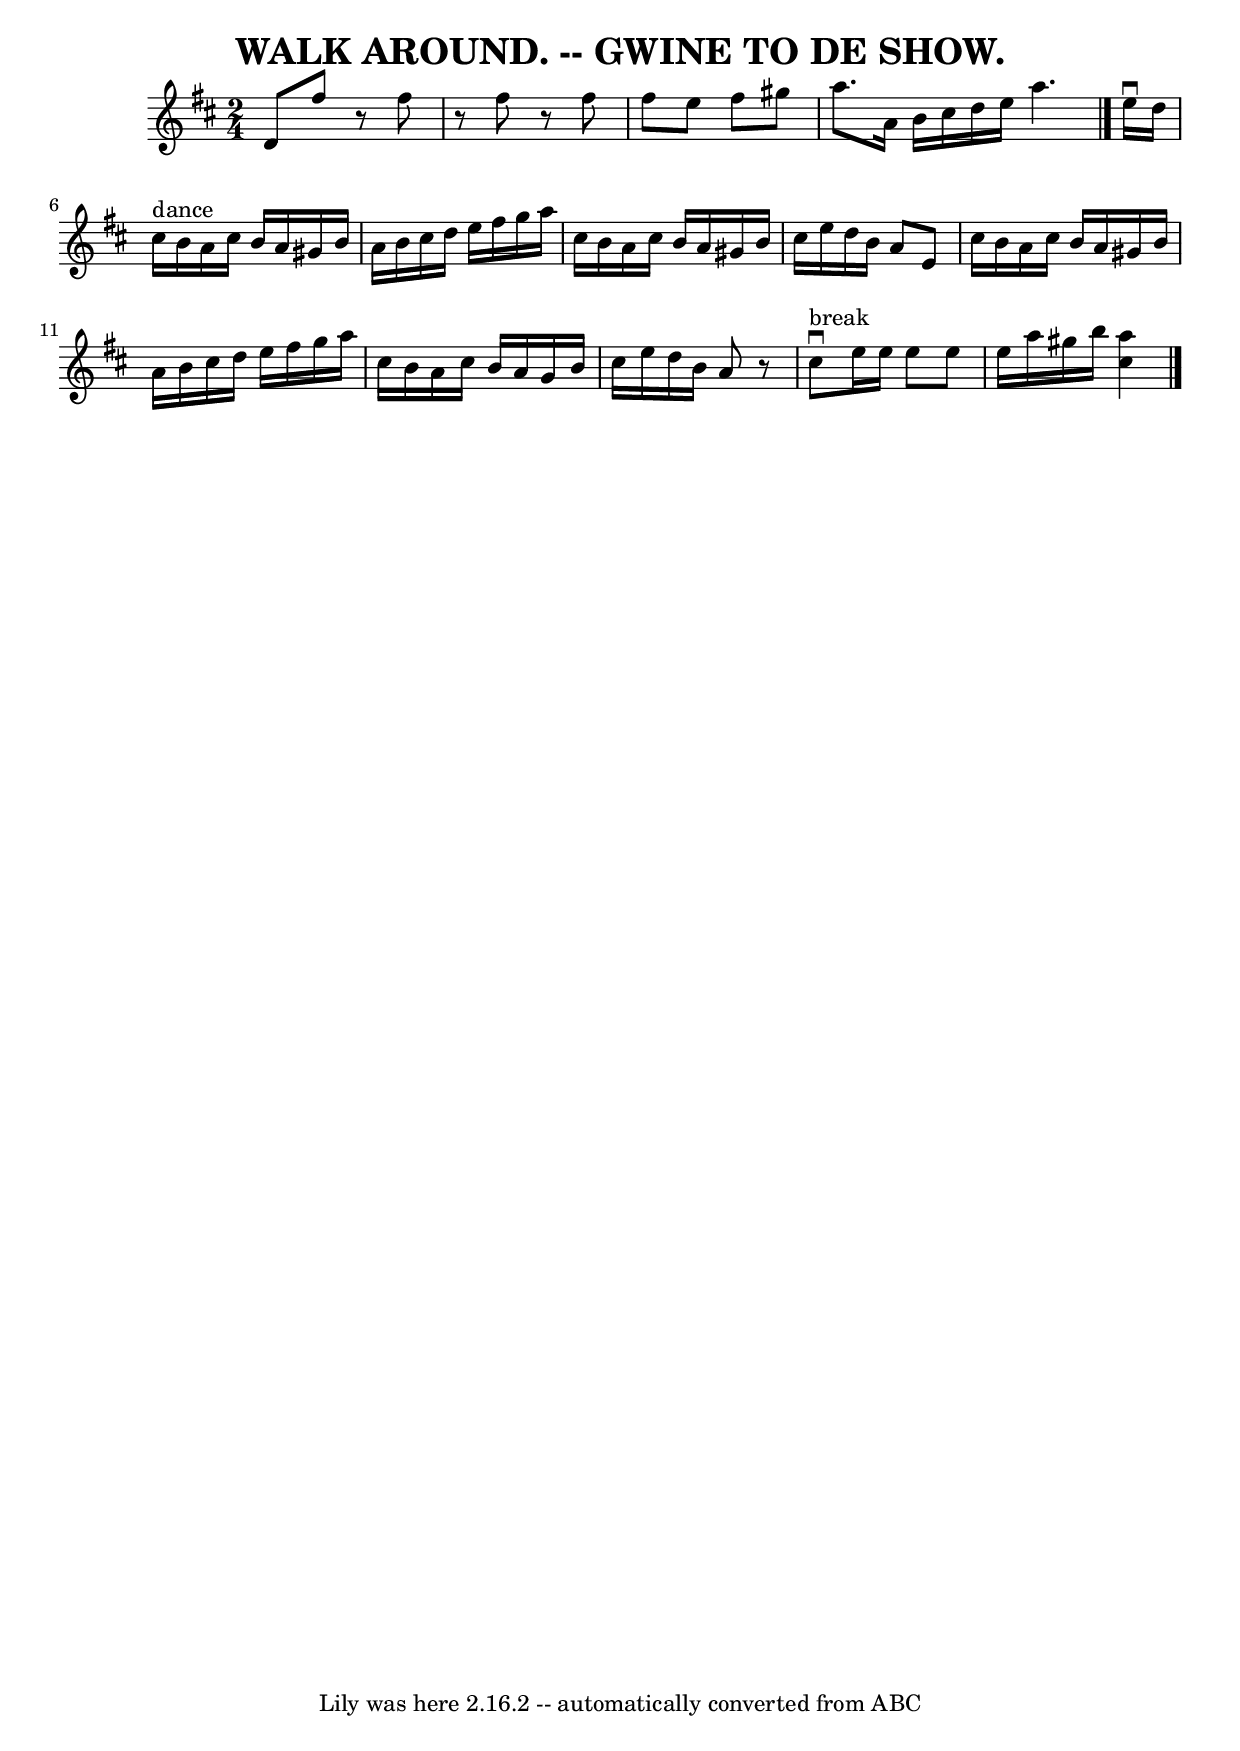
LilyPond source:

\version "2.7.40"
\include "Mammoth.ily"
\header {
	%% book = "Ryan's Mammoth Collection of Fiddle Tunes"
	crossRefNumber = "1"
	footnotes = ""
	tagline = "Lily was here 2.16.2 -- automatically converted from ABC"
	title = "WALK AROUND. -- GWINE TO DE SHOW."
}
voicedefault =  {


\time 2/4 \key a \mixolydian d'8 fis''8    r8 fis''8    |
   r8 
fis''8    r8 fis''8    |
 fis''8 e''8 fis''8 gis''8    
|
 a''8. a'16 b'16 cis''16 d''16 e''16    \bar ":|"   
a''4.    \bar "|." e''16^\downbow d''16    |
 cis''16 
^"dance" b'16 a'16 cis''16 b'16 a'16 gis'16 b'16    
|
 a'16 b'16 cis''16 d''16 e''16 fis''16 g''16    
a''16    |
 cis''16 b'16 a'16 cis''16 b'16 a'16    
gis'16 b'16    |
 cis''16 e''16 d''16 b'16 a'8 e'8    
|
 cis''16 b'16 a'16 cis''16 b'16 a'16 gis'16    
b'16    |
 a'16 b'16 cis''16 d''16 e''16 fis''16    
g''16 a''16    |
 cis''16 b'16 a'16 cis''16 b'16 a'16 
 g'16 b'16    |
 cis''16 e''16 d''16 b'16 a'8    r8    
 cis''8^"break"^\downbow e''16 e''16 e''8 e''8    |
   
e''16 a''16 gis''16 b''16  << a''4 cis''4   >>   \bar "|."   
}

\score{
    <<

	\context Staff="default"
	{
	    \voicedefault 
	}

    >>
	\layout {
	}
	\midi {}
}
